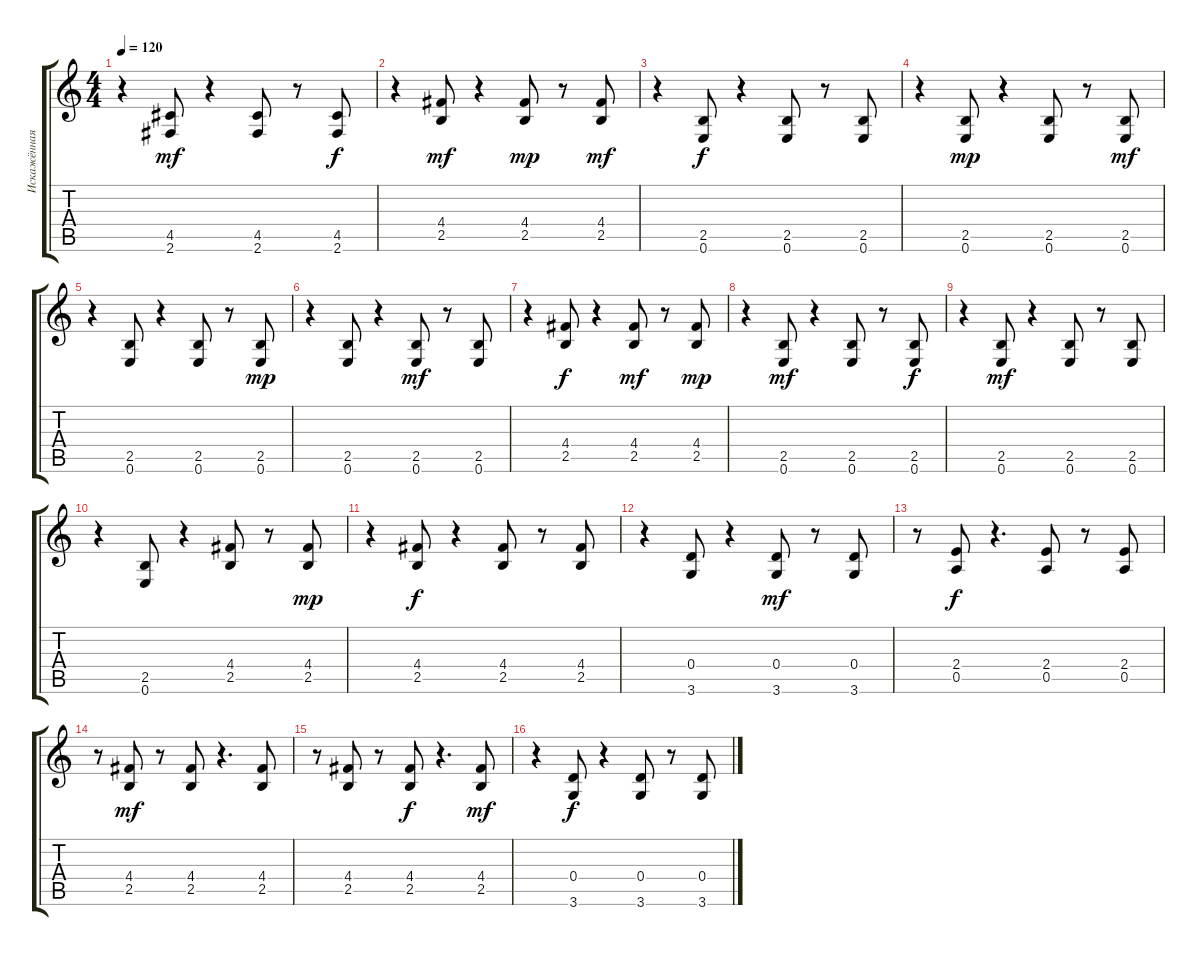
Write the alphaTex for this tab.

\track ("Искажённая Гитара" "Искажённая") {instrument distortionguitar}
\staff {score tabs}
\tuning (E4 B3 G3 D3 A2 E2) {hide}
\ts (4 4)
\tempo 120
\clef g2
\ks c
r.4{dy mf} (4.5 2.6).8 r.4 (4.5 2.6).8 r.8 (4.5 2.6).8{dy f} |
r.4 (4.4 2.5).8{dy mf} r.4 (4.4 2.5).8{dy mp} r.8 (4.4 2.5).8{dy mf} |
r.4 (2.5 0.6).8{dy f} r.4 (2.5 0.6).8 r.8 (2.5 0.6).8 |
r.4 (2.5 0.6).8{dy mp} r.4 (2.5 0.6).8 r.8 (2.5 0.6).8{dy mf} |
r.4 (2.5 0.6).8 r.4 (2.5 0.6).8 r.8 (2.5 0.6).8{dy mp} |
r.4 (2.5 0.6).8 r.4 (2.5 0.6).8{dy mf} r.8 (2.5 0.6).8 |
r.4 (4.4 2.5).8{dy f} r.4 (4.4 2.5).8{dy mf} r.8 (4.4 2.5).8{dy mp} |
r.4 (2.5 0.6).8{dy mf} r.4 (2.5 0.6).8 r.8 (2.5 0.6).8{dy f} |
r.4 (2.5 0.6).8{dy mf} r.4 (2.5 0.6).8 r.8 (2.5 0.6).8 |
r.4 (2.5 0.6).8 r.4 (4.4 2.5).8 r.8 (4.4 2.5).8{dy mp} |
r.4 (4.4 2.5).8{dy f} r.4 (4.4 2.5).8 r.8 (4.4 2.5).8 |
r.4 (0.4 3.6).8 r.4 (0.4 3.6).8{dy mf} r.8 (0.4 3.6).8 |
r.8 (2.4 0.5).8{dy f} r.4{d} (2.4 0.5).8 r.8 (2.4 0.5).8 |
r.8 (4.4 2.5).8{dy mf} r.8 (4.4 2.5).8 r.4{d} (4.4 2.5).8 |
r.8 (4.4 2.5).8 r.8 (4.4 2.5).8{dy f} r.4{d} (4.4 2.5).8{dy mf} |
r.4 (0.4 3.6).8{dy f} r.4 (0.4 3.6).8 r.8 (0.4 3.6).8
